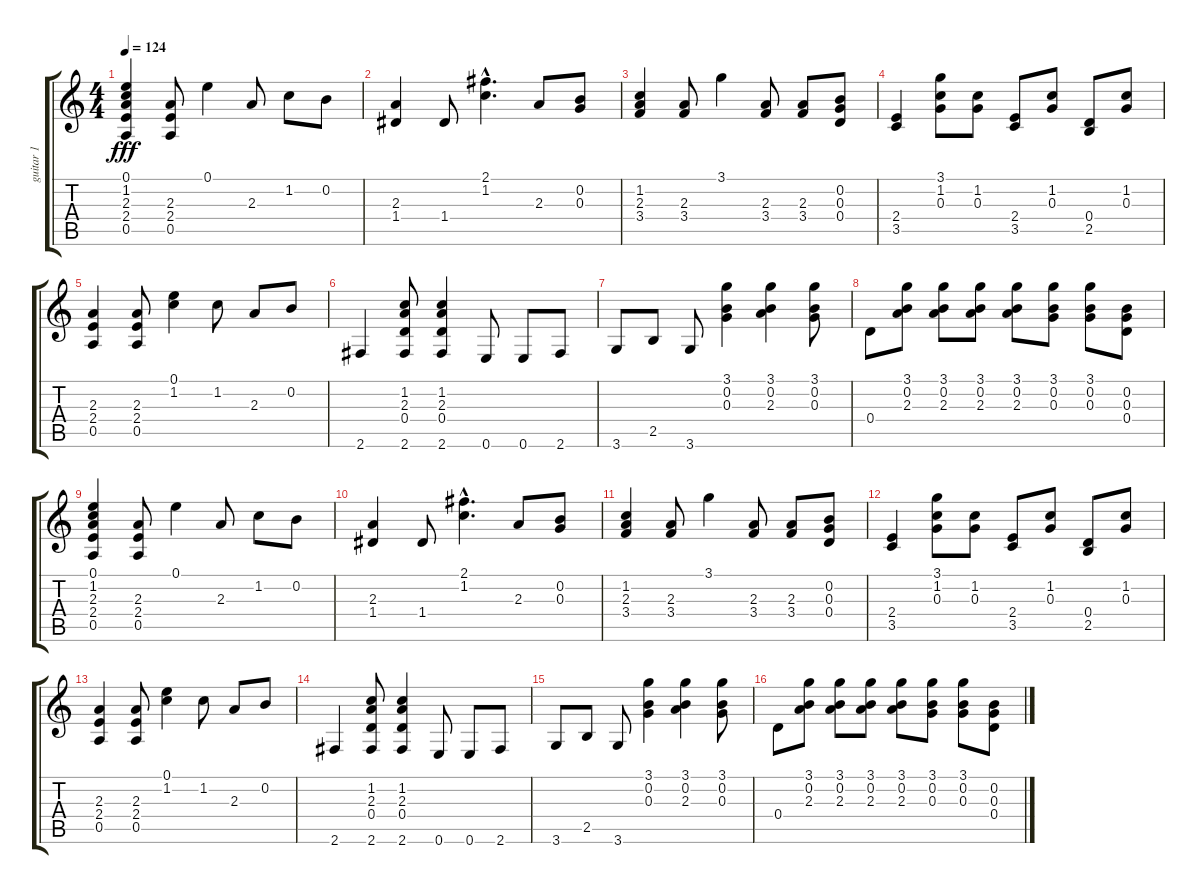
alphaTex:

\track ("guitar 1" "guitar 1") {instrument distortionguitar}
\staff {score tabs}
\tuning (E4 B3 G3 D3 A2 E2) {hide}
\ts (4 4)
\tempo 124
\clef g2
\ks c
(0.1 1.2 2.3 2.4 0.5).4{dy fff} (2.3 2.4 0.5).8 0.1.4 2.3.8 1.2.8 0.2.8 |
(2.3 1.4).4 1.4.8 (2.1{hac} 1.2{hac}).4{d} 2.3.8 (0.2 0.3).8 |
(1.2 2.3 3.4).4 (2.3 3.4).8 3.1.4 (2.3 3.4).8 (2.3 3.4).8 (0.2 0.3 0.4).8 |
(2.4 3.5).4 (3.1 1.2 0.3).8 (1.2 0.3).8 (2.4 3.5).8 (1.2 0.3).8 (0.4 2.5).8 (1.2 0.3).8 |
(2.3 2.4 0.5).4 (2.3 2.4 0.5).8 (0.1 1.2).4 1.2.8 2.3.8 0.2.8 |
2.6.4 (1.2 2.3 0.4 2.6).8 (1.2 2.3 0.4 2.6).4 0.6.8 0.6.8 2.6.8 |
3.6.8 2.5.8 3.6.8 (3.1 0.2 0.3).4 (3.1 0.2 2.3).4 (3.1 0.2 0.3).8 |
0.4.8 (3.1 0.2 2.3).8 (3.1 0.2 2.3).8 (3.1 0.2 2.3).8 (3.1 0.2 2.3).8 (3.1 0.2 0.3).8 (3.1 0.2 0.3).8 (0.2 0.3 0.4).8 |
(0.1 1.2 2.3 2.4 0.5).4 (2.3 2.4 0.5).8 0.1.4 2.3.8 1.2.8 0.2.8 |
(2.3 1.4).4 1.4.8 (2.1{hac} 1.2{hac}).4{d} 2.3.8 (0.2 0.3).8 |
(1.2 2.3 3.4).4 (2.3 3.4).8 3.1.4 (2.3 3.4).8 (2.3 3.4).8 (0.2 0.3 0.4).8 |
(2.4 3.5).4 (3.1 1.2 0.3).8 (1.2 0.3).8 (2.4 3.5).8 (1.2 0.3).8 (0.4 2.5).8 (1.2 0.3).8 |
(2.3 2.4 0.5).4 (2.3 2.4 0.5).8 (0.1 1.2).4 1.2.8 2.3.8 0.2.8 |
2.6.4 (1.2 2.3 0.4 2.6).8 (1.2 2.3 0.4 2.6).4 0.6.8 0.6.8 2.6.8 |
3.6.8 2.5.8 3.6.8 (3.1 0.2 0.3).4 (3.1 0.2 2.3).4 (3.1 0.2 0.3).8 |
0.4.8 (3.1 0.2 2.3).8 (3.1 0.2 2.3).8 (3.1 0.2 2.3).8 (3.1 0.2 2.3).8 (3.1 0.2 0.3).8 (3.1 0.2 0.3).8 (0.2 0.3 0.4).8
